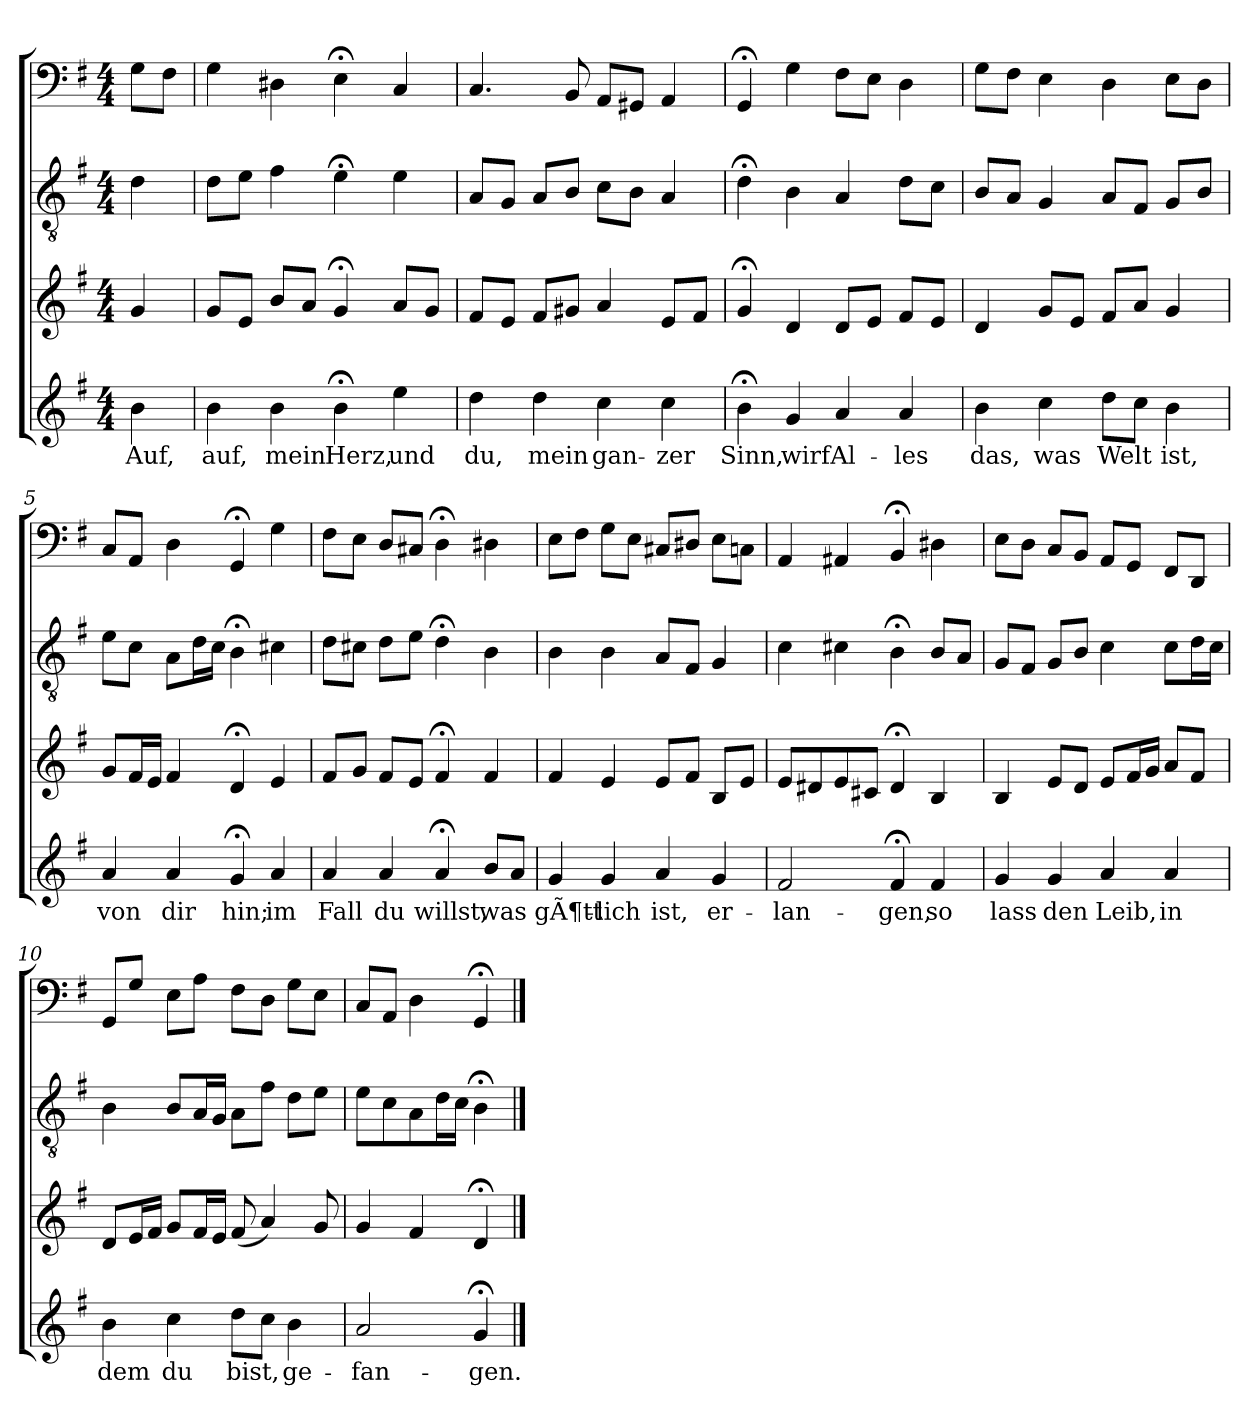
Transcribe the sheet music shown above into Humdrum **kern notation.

**kern	**text	**kern	**kern	**kern
*part4	*part4	*part3	*part2	*part1
*staff4	*staff4	*staff3	*staff2	*staff1
*clefG2	*	*clefG2	*clefGv2	*clefF4
*k[f#]	*	*k[f#]	*k[f#]	*k[f#]
*G:	*	*G:	*G:	*G:
*M4/4	*	*M4/4	*M4/4	*M4/4
=	=	=	=	=
4b	Auf,	4g	4d	8GL
.	.	.	.	8F#J
=1	=1	=1	=1	=1
4b	auf,	8gL	8dL	4G
.	.	8eJ	8eJ	.
4b	mein	8bL	4f#	4D#X
.	.	8aJ	.	.
4b;<	Herz,	4g;<	4e;<	4E;<
4ee	und	8aL	4e	4C
.	.	8gJ	.	.
=2	=2	=2	=2	=2
4dd	du,	8f#L	8AL	4.C
.	.	8eJ	8GJ	.
4dd	mein	8f#L	8AL	.
.	.	8g#XJ	8BJ	8BB
4cc	gan-	4a	8cL	8AAL
.	.	.	8BJ	8GG#XJ
4cc	-zer	8eL	4A	4AA
.	.	8f#J	.	.
=3	=3	=3	=3	=3
4b;<	Sinn,	4g;<	4d;<	4GG;<
4g	wirf	4d	4B	4G
4a	Al-	8dL	4A	8F#L
.	.	8eJ	.	8EJ
4a	-les	8f#L	8dL	4D
.	.	8eJ	8cJ	.
=4	=4	=4	=4	=4
4b	das,	4d	8BL	8GL
.	.	.	8AJ	8F#J
4cc	was	8gL	4G	4E
.	.	8eJ	.	.
8ddL	Welt	8f#L	8AL	4D
8ccJ	.	8aJ	8F#J	.
4b	ist,	4g	8GL	8EL
.	.	.	8BJ	8DJ
=5	=5	=5	=5	=5
4a	von	8gL	8eL	8CL
.	.	16f#L	8cJ	8AAJ
.	.	16eJJ	.	.
4a	dir	4f#	8AL	4D
.	.	.	16dL	.
.	.	.	16cJJ	.
4g;<	hin;	4d;<	4B;<	4GG;<
4a	im	4e	4c#X	4G
=6	=6	=6	=6	=6
4a	Fall	8f#L	8dL	8F#L
.	.	8gJ	8c#XJ	8EJ
4a	du	8f#L	8dL	8DL
.	.	8eJ	8eJ	8C#XJ
4a;<	willst,	4f#;<	4d;<	4D;<
8bL	was	4f#	4B	4D#X
8aJ	.	.	.	.
=7	=7	=7	=7	=7
4g	gÃ¶tt-	4f#	4B	8EL
.	.	.	.	8F#J
4g	-lich	4e	4B	8GL
.	.	.	.	8EJ
4a	ist,	8eL	8AL	8C#XL
.	.	8f#J	8F#J	8D#XJ
4g	er-	8BL	4G	8EL
.	.	8eJ	.	8CnJ
=8	=8	=8	=8	=8
2f#	-lan-	8eL	4c	4AA
.	.	8d#X	.	.
.	.	8e	4c#X	4AA#X
.	.	8c#XJ	.	.
4f#;<	-gen,	4d#;<	4B;<	4BB;<
4f#	so	4B	8BL	4D#X
.	.	.	8AJ	.
=9	=9	=9	=9	=9
4g	lass	4B	8GL	8EL
.	.	.	8F#J	8DJ
4g	den	8eL	8GL	8CL
.	.	8dJ	8BJ	8BBJ
4a	Leib,	8eL	4c	8AAL
.	.	16f#L	.	8GGJ
.	.	16gJJ	.	.
4a	in	8aL	8cL	8FF#L
.	.	8f#J	16dL	8DDJ
.	.	.	16cJJ	.
=10	=10	=10	=10	=10
4b	dem	8dL	4B	8GGL
.	.	16eL	.	8GJ
.	.	16f#JJ	.	.
4cc	du	8gL	8BL	8EL
.	.	16f#L	16AL	8AJ
.	.	16eJJ	16GJJ	.
8ddL	bist,	(8f#	8AL	8F#L
8ccJ	.	4a)	8f#J	8DJ
4b	ge-	.	8dL	8GL
.	.	8g	8eJ	8EJ
=11	=11	=11	=11	=11
2a	-fan-	4g	8eL	8CL
.	.	.	8c	8AAJ
.	.	4f#	8A	4D
.	.	.	16dL	.
.	.	.	16cJJ	.
4g;<	-gen.	4d;<	4B;<	4GG;<
==	==	==	==	==
*-	*-	*-	*-	*-
